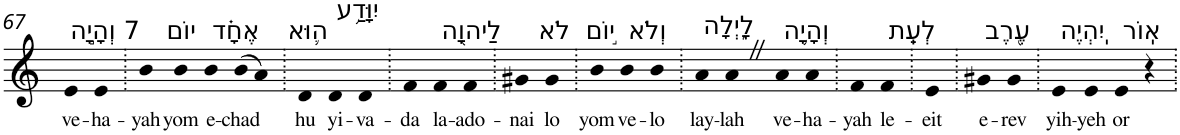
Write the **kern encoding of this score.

**kern	**text
*part1	*part1
*staff1	*staff1
*I"Piano	*
*I'Pno	*
!!LO:PB:g=z
*clefG2	*
*k[]	*
=67	=67
!LO:TX:a:t=7 וְהָיָ֣ה	!
!	!LO:LY:b
4e	ve-
!	!LO:LY:b
4e	-ha-
=68.	=68.
!	!LO:LY:b
4b	-yah
!LO:TX:a:t=יוֹם	!
!	!LO:LY:b
4b	yom
!LO:TX:a:t=אֶחָ֗ד	!
!	!LO:LY:b
4b	e-
!	!LO:LY:b
(>8b	-chad
8a)	.
=69.	=69.
!LO:TX:a:t=ה֛וּא	!
!	!LO:LY:b
4d	hu
!LO:TX:a:t=יִוָּדַ֥ע	!
!	!LO:LY:b
4d	yi-
!	!LO:LY:b
4d	-va-
=70.	=70.
!	!LO:LY:b
4f	-da
!LO:TX:a:t=לַיהוָ֖ה	!
!	!LO:LY:b
4f	la-
!	!LO:LY:b
4f	-ado-
=71.	=71.
!	!LO:LY:b
4g#X	-nai
!LO:TX:a:t=לֹא	!
!	!LO:LY:b
4g#	lo
=72.	=72.
!LO:TX:a:t=י֣וֹם	!
!	!LO:LY:b
4b	yom
!LO:TX:a:t=וְלֹא	!
!	!LO:LY:b
4b	ve-
!	!LO:LY:b
4b	-lo
=73.	=73.
!LO:TX:a:t=לָ֑יְלָה	!
!	!LO:LY:b
4a	lay-
!	!LO:LY:b
4aZ	-lah
!LO:TX:a:t=וְהָיָ֥ה	!
!	!LO:LY:b
4a	ve-
!	!LO:LY:b
4a	-ha-
=74.	=74.
!	!LO:LY:b
4f	-yah
!LO:TX:a:t=לְעֵֽת	!
!	!LO:LY:b
4f	le-
=75.	=75.
!	!LO:LY:b
4e	-eit
=76.	=76.
!LO:TX:a:t=עֶ֖רֶב	!
!	!LO:LY:b
4g#X	e-
!	!LO:LY:b
4g#	-rev
=77.	=77.
!LO:TX:a:t=יִֽהְיֶה	!
!	!LO:LY:b
4e	yih-
!	!LO:LY:b
4e	-yeh
!LO:TX:a:t=אֽוֹר	!
!	!LO:LY:b
4e	or
4r	.
=.	=.
*-	*-
